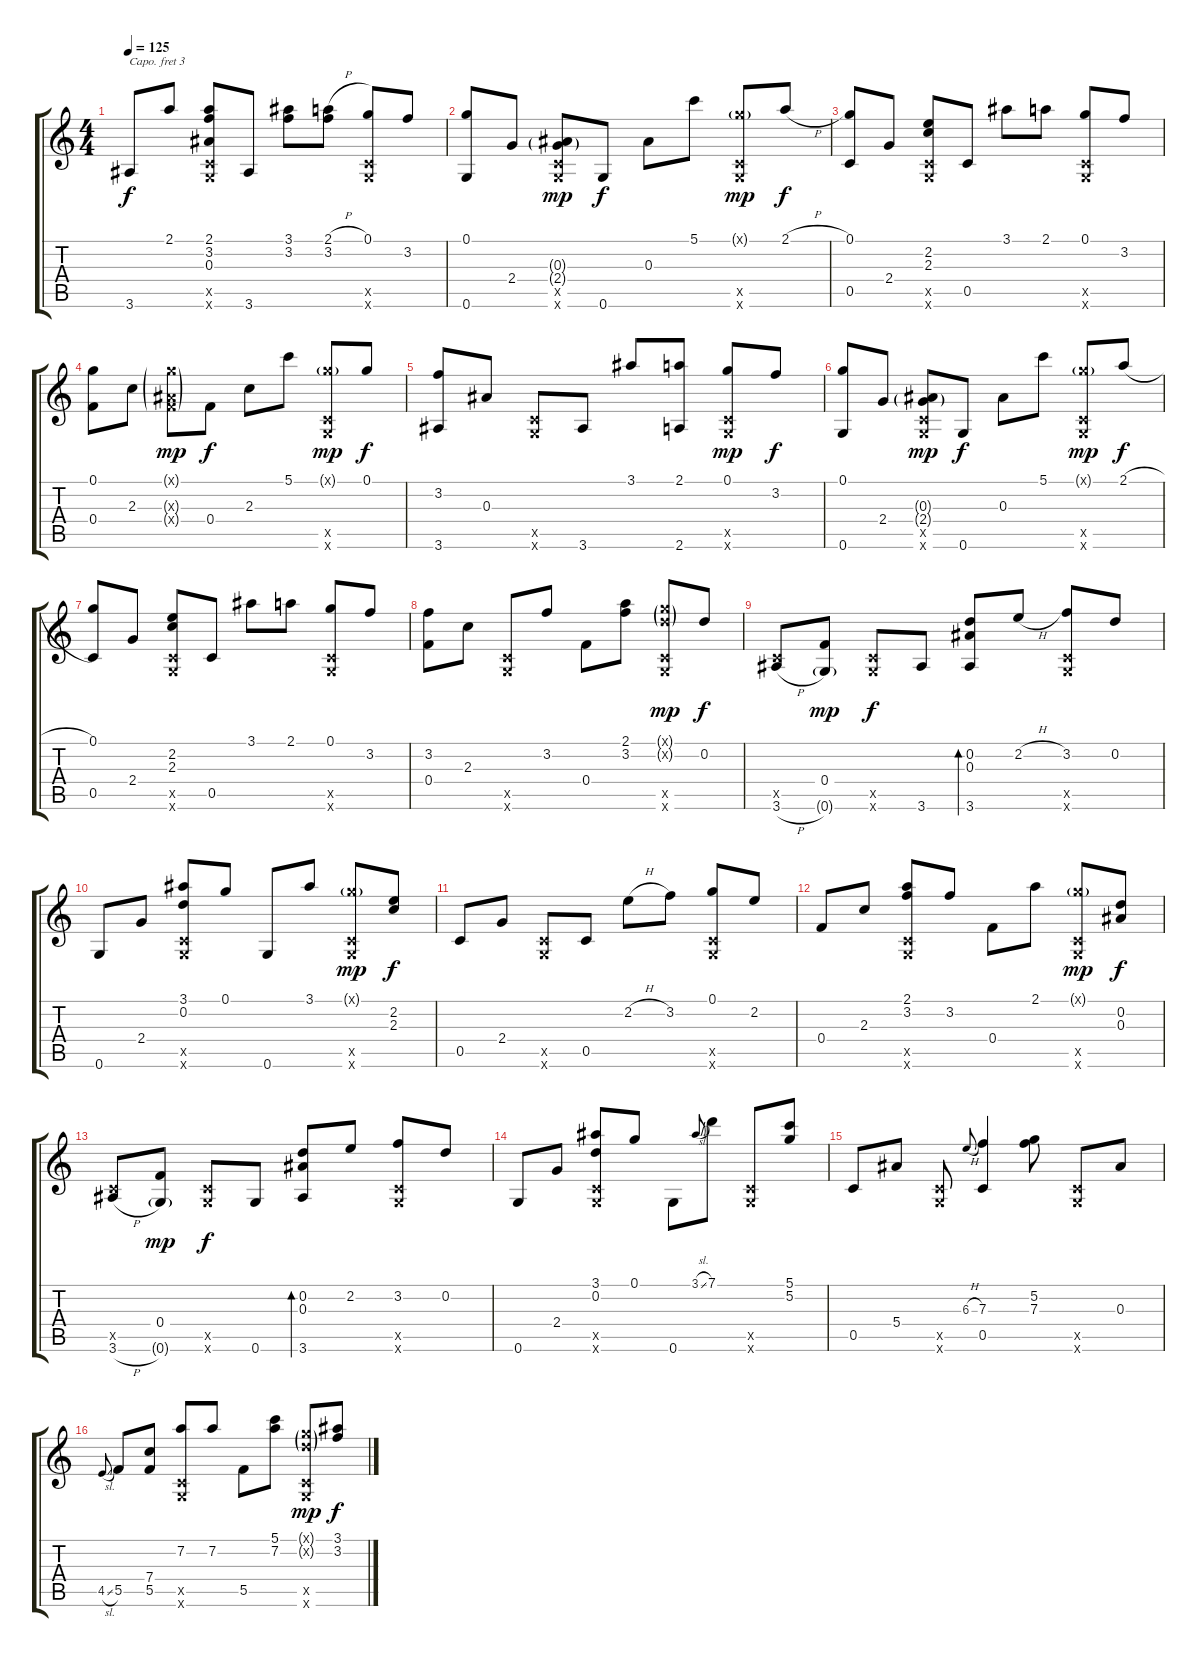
\track (" " " ") {instrument acousticguitarsteel}
\staff {score tabs}
\capo 3
\tuning (E4 B3 G3 D3 A2 E2) {hide}
\ts (4 4)
\tempo 125
\clef g2
\ks c
3.6.8{dy f} 2.1.8 (2.1 3.2 0.3 0.5{x} 0.6{x}).8 3.6.8 (3.1 3.2).8 (2.1{h} 3.2).8 (0.1 0.5{x} 0.6{x}).8 3.2.8 |
(0.1 0.6).8 2.4.8 (0.3{g} 2.4{g} 0.5{x} 0.6{x}).8{dy mp} 0.6.8{dy f} 0.3.8 5.1.8 (0.1{g x} 0.5{x} 0.6{x}).8{dy mp} 2.1{h}.8{dy f} |
(0.1 0.5).8 2.4.8 (2.2 2.3 0.5{x} 0.6{x}).8 0.5.8 3.1.8 2.1.8 (0.1 0.5{x} 0.6{x}).8 3.2.8 |
(0.1 0.4).8 2.3.8 (0.1{g x} 0.3{g x} 0.4{g x}).8{dy mp} 0.4.8{dy f} 2.3.8 5.1.8 (0.1{g x} 0.5{x} 0.6{x}).8{dy mp} 0.1.8{dy f} |
(3.2 3.6).8 0.3.8 (0.5{x} 0.6{x}).8 3.6.8 3.1.8 (2.1 2.6).8 (0.1 0.5{x} 0.6{x}).8{dy mp} 3.2.8{dy f} |
(0.1 0.6).8 2.4.8 (0.3{g} 2.4{g} 0.5{x} 0.6{x}).8{dy mp} 0.6.8{dy f} 0.3.8 5.1.8 (0.1{g x} 0.5{x} 0.6{x}).8{dy mp} 2.1{h}.8{dy f} |
(0.1 0.5).8 2.4.8 (2.2 2.3 0.5{x} 0.6{x}).8 0.5.8 3.1.8 2.1.8 (0.1 0.5{x} 0.6{x}).8 3.2.8 |
(3.2 0.4).8 2.3.8 (0.5{x} 0.6{x}).8 3.2.8 0.4.8 (2.1 3.2).8 (0.1{g x} 0.2{g x} 0.5{x} 0.6{x}).8{dy mp} 0.2.8{dy f} |
(0.5{x} 3.6{h}).8 (0.4 0.6{g}).8{dy mp} (0.5{x} 0.6{x}).8{dy f} 3.6.8 (0.2 0.3 3.6).8{bd 240} 2.2{h}.8 (3.2 0.5{x} 0.6{x}).8 0.2.8 |
0.6.8 2.4.8 (3.1 0.2 0.5{x} 0.6{x}).8 0.1.8 0.6.8 3.1.8 (0.1{g x} 0.5{x} 0.6{x}).8{dy mp} (2.2 2.3).8{dy f} |
0.5.8 2.4.8 (0.5{x} 0.6{x}).8 0.5.8 2.2{h}.8 3.2.8 (0.1 0.5{x} 0.6{x}).8 2.2.8 |
0.4.8 2.3.8 (2.1 3.2 0.5{x} 0.6{x}).8 3.2.8 0.4.8 2.1.8 (0.1{g x} 0.5{x} 0.6{x}).8{dy mp} (0.2 0.3).8{dy f} |
(0.5{x} 3.6{h}).8 (0.4 0.6{g}).8{dy mp} (0.5{x} 0.6{x}).8{dy f} 0.6.8 (0.2 0.3 3.6).8{bd 240} 2.2.8 (3.2 0.5{x} 0.6{x}).8 0.2.8 |
0.6.8 2.4.8 (3.1 0.2 0.5{x} 0.6{x}).8 0.1.8 0.6.8 3.1{sl}.8{gr onbeat} 7.1.8 (0.5{x} 0.6{x}).8 (5.1 5.2).8 |
0.5.8 5.4.8 (0.5{x} 0.6{x}).8 6.3{h}.8{gr onbeat} (7.3 0.5).4 (5.2 7.3).8 (0.5{x} 0.6{x}).8 0.3.8 |
4.5{sl}.8{gr onbeat} 5.5.8 (7.4 5.5).8 (7.2 0.5{x} 0.6{x}).8 7.2.8 5.5.8 (5.1 7.2).8 (0.1{g x} 0.2{g x} 0.5{x} 0.6{x}).8{dy mp} (3.1 3.2).8{dy f}
